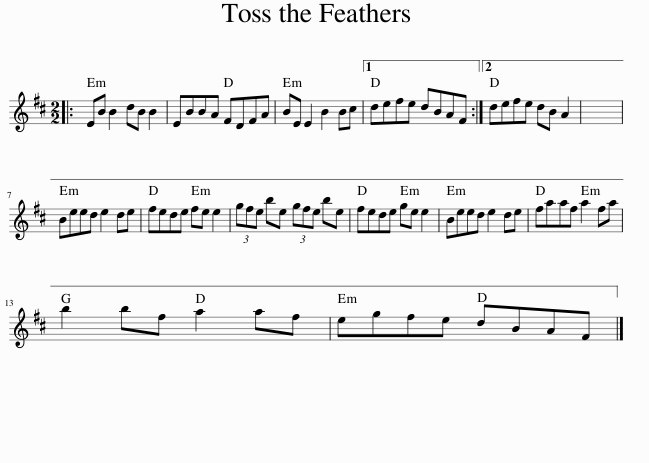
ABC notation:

X:1
L:1/8
M:2/2
I:linebreak $
K:D
V:1 treble
V:1
|: EB B2 dB B2 | EBBA FDFA | BE E2 B2 Bc |1 defe dBAF :|2 defe dB A2 | %5
 x8 |$ Beed e2 de | fede fe e2 | (3gfe be (3gfe be | fede ge e2 | %10
 Beed e2 de | faaf a2 fa |$ b2 bf a2 af | egfe dBAF |] %14
